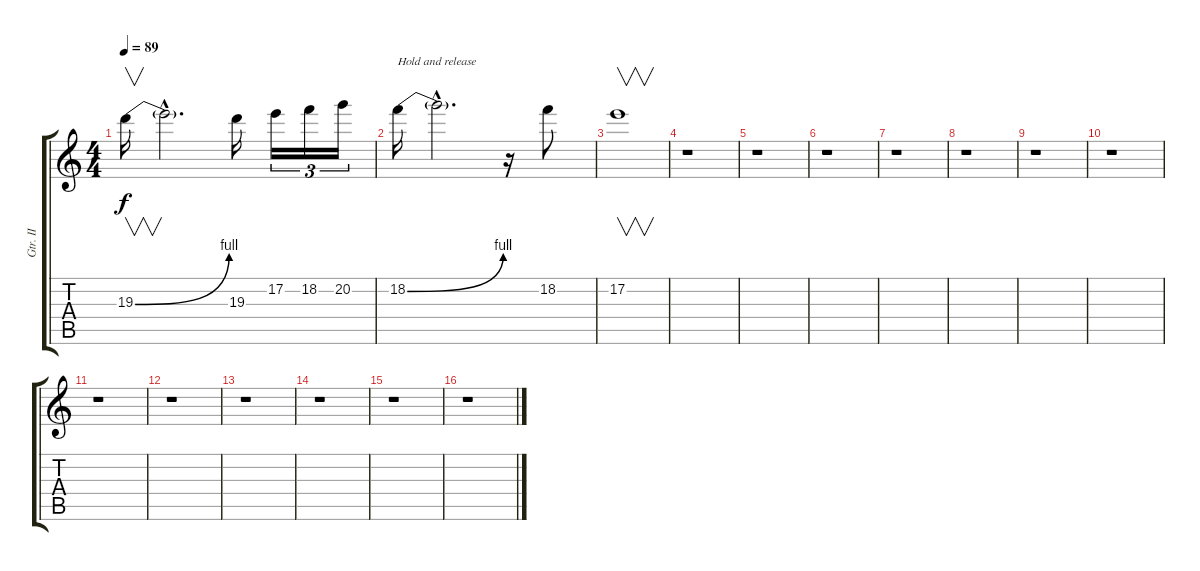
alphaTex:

\track ("Gtr. II" "Gtr. II") {instrument distortionguitar}
\staff {score tabs}
\tuning (E4 B3 G3 D3 A2 E2) {hide}
\ts (4 4)
\tempo 89
\clef g2
\ks c
19.3{be (bend 0 0 60 4)}.16{v dy f} 19.3{hac t}.2{d} 19.3.16 17.2.16{tu (3 2)} 18.2.16{tu (3 2)} 20.2.16{tu (3 2)} |
18.2{be (bend 0 0 60 4)}.16{txt "Hold and release"} 18.2{hac t}.2{d} r.16 18.2.8 |
17.2.1{v} |
r.1 |
r.1 |
r.1 |
r.1 |
r.1 |
r.1 |
r.1 |
r.1 |
r.1 |
r.1 |
r.1 |
r.1 |
r.1
